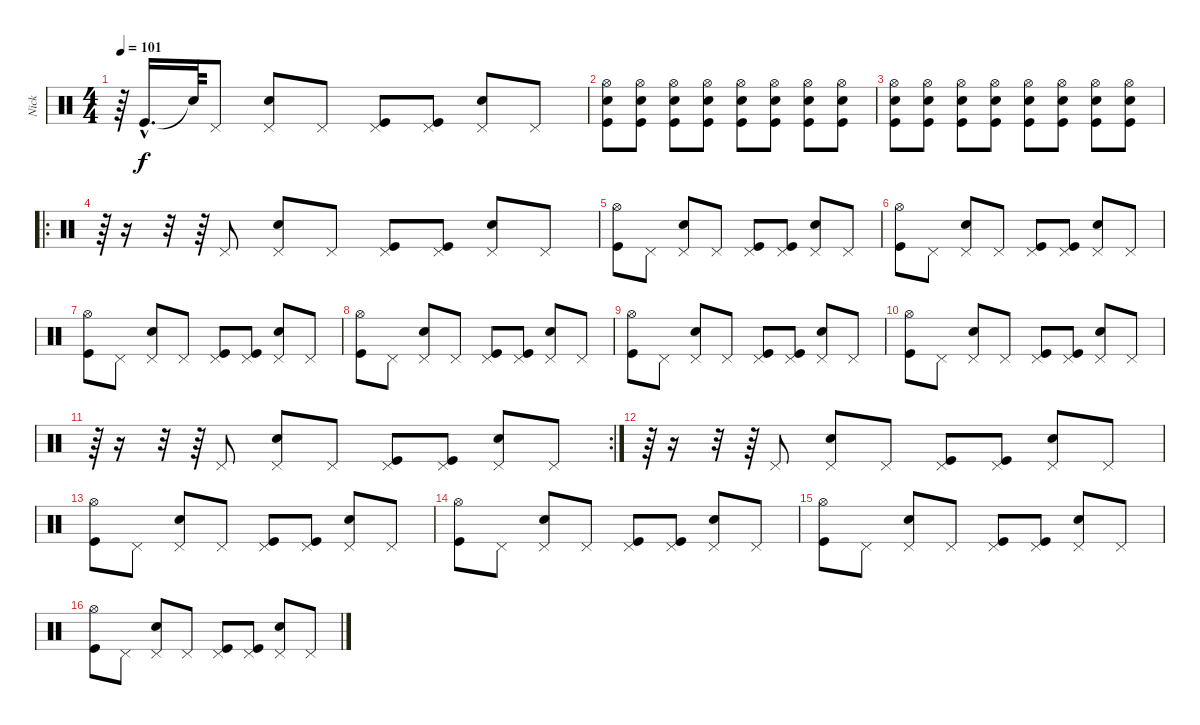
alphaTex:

\track ("Nick" "Nick") {instrument percussion}
\staff {score}
\articulation defaults
\ts (4 4)
\tempo 101
\clef neutral
\ks c
r.64{dy f} "Kick (hit)"{hac}.16{d} "Snare (hit)"{t}.64 "Pedal Hi-Hat (hit)".8 ("Electric Snare (hit)" "Pedal Hi-Hat (hit)").8 "Pedal Hi-Hat (hit)".8 ("Kick (hit)" "Pedal Hi-Hat (hit)").8 ("Kick (hit)" "Pedal Hi-Hat (hit)").8 ("Electric Snare (hit)" "Pedal Hi-Hat (hit)").8 "Pedal Hi-Hat (hit)".8 |
("Kick (hit)" "Electric Snare (hit)" "Hi-Hat (open)").8 ("Kick (hit)" "Electric Snare (hit)" "Hi-Hat (open)").8 ("Kick (hit)" "Electric Snare (hit)" "Hi-Hat (open)").8 ("Kick (hit)" "Electric Snare (hit)" "Hi-Hat (open)").8 ("Kick (hit)" "Electric Snare (hit)" "Hi-Hat (open)").8 ("Kick (hit)" "Electric Snare (hit)" "Hi-Hat (open)").8 ("Kick (hit)" "Electric Snare (hit)" "Hi-Hat (open)").8 ("Kick (hit)" "Electric Snare (hit)" "Hi-Hat (open)").8 |
("Kick (hit)" "Electric Snare (hit)" "Hi-Hat (open)").8 ("Kick (hit)" "Electric Snare (hit)" "Hi-Hat (open)").8 ("Kick (hit)" "Electric Snare (hit)" "Hi-Hat (open)").8 ("Kick (hit)" "Electric Snare (hit)" "Hi-Hat (open)").8 ("Kick (hit)" "Electric Snare (hit)" "Hi-Hat (open)").8 ("Kick (hit)" "Electric Snare (hit)" "Hi-Hat (open)").8 ("Kick (hit)" "Electric Snare (hit)" "Hi-Hat (open)").8 ("Kick (hit)" "Electric Snare (hit)" "Hi-Hat (open)").8 |
\ro
r.64 r.16 r.32 r.64 "Pedal Hi-Hat (hit)".8 ("Electric Snare (hit)" "Pedal Hi-Hat (hit)").8 "Pedal Hi-Hat (hit)".8 ("Kick (hit)" "Pedal Hi-Hat (hit)").8 ("Kick (hit)" "Pedal Hi-Hat (hit)").8 ("Electric Snare (hit)" "Pedal Hi-Hat (hit)").8 "Pedal Hi-Hat (hit)".8 |
("Kick (hit)" "Hi-Hat (open)").8 "Pedal Hi-Hat (hit)".8 ("Electric Snare (hit)" "Pedal Hi-Hat (hit)").8 "Pedal Hi-Hat (hit)".8 ("Kick (hit)" "Pedal Hi-Hat (hit)").8 ("Kick (hit)" "Pedal Hi-Hat (hit)").8 ("Electric Snare (hit)" "Pedal Hi-Hat (hit)").8 "Pedal Hi-Hat (hit)".8 |
("Kick (hit)" "Hi-Hat (open)").8 "Pedal Hi-Hat (hit)".8 ("Electric Snare (hit)" "Pedal Hi-Hat (hit)").8 "Pedal Hi-Hat (hit)".8 ("Kick (hit)" "Pedal Hi-Hat (hit)").8 ("Kick (hit)" "Pedal Hi-Hat (hit)").8 ("Electric Snare (hit)" "Pedal Hi-Hat (hit)").8 "Pedal Hi-Hat (hit)".8 |
("Kick (hit)" "Hi-Hat (open)").8 "Pedal Hi-Hat (hit)".8 ("Electric Snare (hit)" "Pedal Hi-Hat (hit)").8 "Pedal Hi-Hat (hit)".8 ("Kick (hit)" "Pedal Hi-Hat (hit)").8 ("Kick (hit)" "Pedal Hi-Hat (hit)").8 ("Electric Snare (hit)" "Pedal Hi-Hat (hit)").8 "Pedal Hi-Hat (hit)".8 |
("Kick (hit)" "Hi-Hat (open)").8 "Pedal Hi-Hat (hit)".8 ("Electric Snare (hit)" "Pedal Hi-Hat (hit)").8 "Pedal Hi-Hat (hit)".8 ("Kick (hit)" "Pedal Hi-Hat (hit)").8 ("Kick (hit)" "Pedal Hi-Hat (hit)").8 ("Electric Snare (hit)" "Pedal Hi-Hat (hit)").8 "Pedal Hi-Hat (hit)".8 |
("Kick (hit)" "Hi-Hat (open)").8 "Pedal Hi-Hat (hit)".8 ("Electric Snare (hit)" "Pedal Hi-Hat (hit)").8 "Pedal Hi-Hat (hit)".8 ("Kick (hit)" "Pedal Hi-Hat (hit)").8 ("Kick (hit)" "Pedal Hi-Hat (hit)").8 ("Electric Snare (hit)" "Pedal Hi-Hat (hit)").8 "Pedal Hi-Hat (hit)".8 |
("Kick (hit)" "Hi-Hat (open)").8 "Pedal Hi-Hat (hit)".8 ("Electric Snare (hit)" "Pedal Hi-Hat (hit)").8 "Pedal Hi-Hat (hit)".8 ("Kick (hit)" "Pedal Hi-Hat (hit)").8 ("Kick (hit)" "Pedal Hi-Hat (hit)").8 ("Electric Snare (hit)" "Pedal Hi-Hat (hit)").8 "Pedal Hi-Hat (hit)".8 |
\rc 2
r.64 r.16 r.32 r.64 "Pedal Hi-Hat (hit)".8 ("Electric Snare (hit)" "Pedal Hi-Hat (hit)").8 "Pedal Hi-Hat (hit)".8 ("Kick (hit)" "Pedal Hi-Hat (hit)").8 ("Kick (hit)" "Pedal Hi-Hat (hit)").8 ("Electric Snare (hit)" "Pedal Hi-Hat (hit)").8 "Pedal Hi-Hat (hit)".8 |
r.64 r.16 r.32 r.64 "Pedal Hi-Hat (hit)".8 ("Electric Snare (hit)" "Pedal Hi-Hat (hit)").8 "Pedal Hi-Hat (hit)".8 ("Kick (hit)" "Pedal Hi-Hat (hit)").8 ("Kick (hit)" "Pedal Hi-Hat (hit)").8 ("Electric Snare (hit)" "Pedal Hi-Hat (hit)").8 "Pedal Hi-Hat (hit)".8 |
("Kick (hit)" "Hi-Hat (open)").8 "Pedal Hi-Hat (hit)".8 ("Electric Snare (hit)" "Pedal Hi-Hat (hit)").8 "Pedal Hi-Hat (hit)".8 ("Kick (hit)" "Pedal Hi-Hat (hit)").8 ("Kick (hit)" "Pedal Hi-Hat (hit)").8 ("Electric Snare (hit)" "Pedal Hi-Hat (hit)").8 "Pedal Hi-Hat (hit)".8 |
("Kick (hit)" "Hi-Hat (open)").8 "Pedal Hi-Hat (hit)".8 ("Electric Snare (hit)" "Pedal Hi-Hat (hit)").8 "Pedal Hi-Hat (hit)".8 ("Kick (hit)" "Pedal Hi-Hat (hit)").8 ("Kick (hit)" "Pedal Hi-Hat (hit)").8 ("Electric Snare (hit)" "Pedal Hi-Hat (hit)").8 "Pedal Hi-Hat (hit)".8 |
("Kick (hit)" "Hi-Hat (open)").8 "Pedal Hi-Hat (hit)".8 ("Electric Snare (hit)" "Pedal Hi-Hat (hit)").8 "Pedal Hi-Hat (hit)".8 ("Kick (hit)" "Pedal Hi-Hat (hit)").8 ("Kick (hit)" "Pedal Hi-Hat (hit)").8 ("Electric Snare (hit)" "Pedal Hi-Hat (hit)").8 "Pedal Hi-Hat (hit)".8 |
("Kick (hit)" "Hi-Hat (open)").8 "Pedal Hi-Hat (hit)".8 ("Electric Snare (hit)" "Pedal Hi-Hat (hit)").8 "Pedal Hi-Hat (hit)".8 ("Kick (hit)" "Pedal Hi-Hat (hit)").8 ("Kick (hit)" "Pedal Hi-Hat (hit)").8 ("Electric Snare (hit)" "Pedal Hi-Hat (hit)").8 "Pedal Hi-Hat (hit)".8
